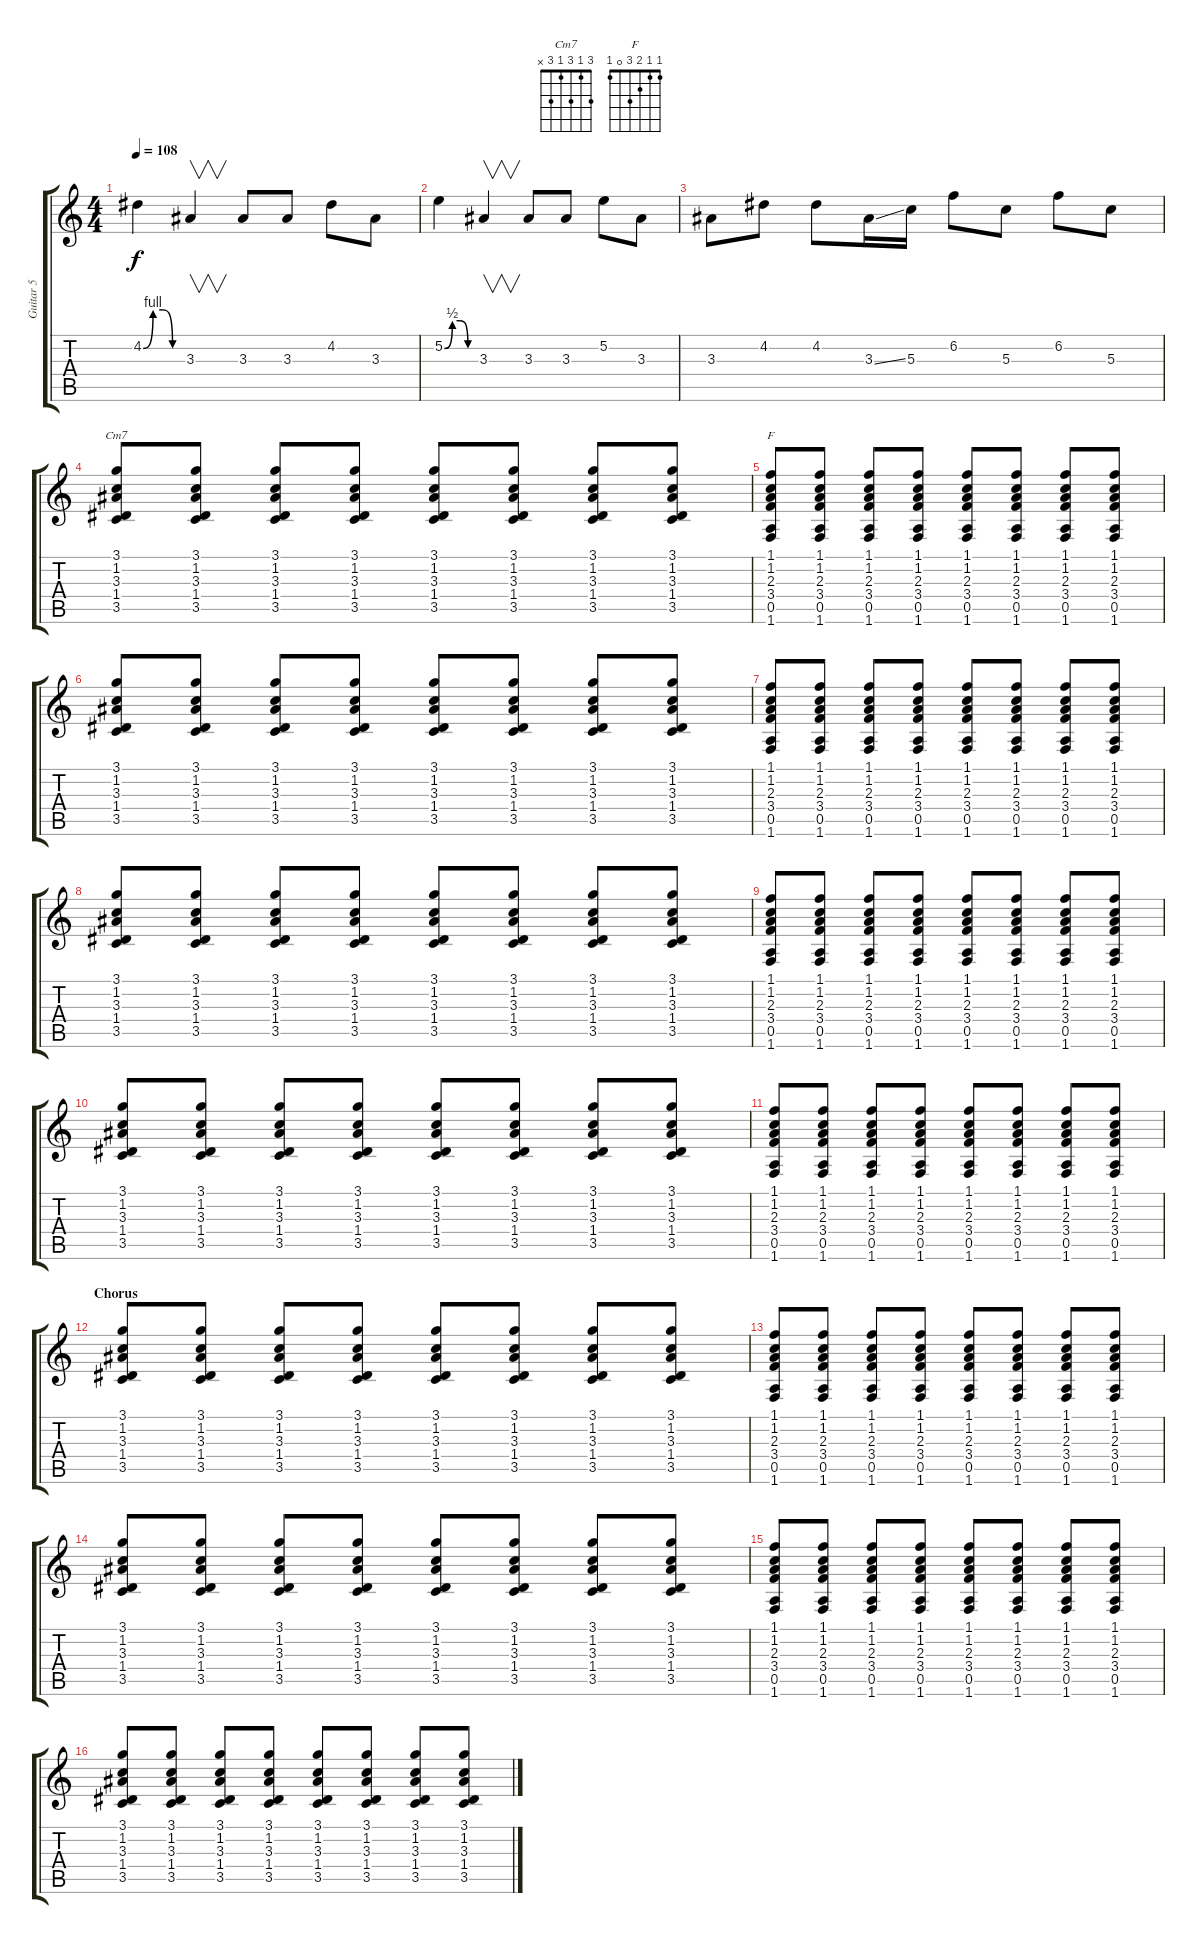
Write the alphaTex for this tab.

\track ("Guitar 5" "Guitar 5") {instrument distortionguitar}
\staff {score tabs}
\tuning (E4 B3 G3 D3 A2 E2) {hide}
\chord ("Cm7" 3 1 3 1 3 x)
\chord ("F" 1 1 2 3 0 1)
\ts (4 4)
\tempo 108
\clef g2
\ks c
4.2{be (custom 0 0 15 4 30 4 45 0 60 0)}.4{dy f} 3.3.4{v} 3.3.8 3.3.8 4.2.8 3.3.8 |
5.2{be (custom 0 0 15 2 30 2 45 0 60 0)}.4 3.3.4{v} 3.3.8 3.3.8 5.2.8 3.3.8 |
3.3.8 4.2.8 4.2.8 3.3{ss}.16 5.3.16 6.2.8 5.3.8 6.2.8 5.3.8 |
(3.1 1.2 3.3 1.4 3.5).8{ch "Cm7"} (3.1 1.2 3.3 1.4 3.5).8 (3.1 1.2 3.3 1.4 3.5).8 (3.1 1.2 3.3 1.4 3.5).8 (3.1 1.2 3.3 1.4 3.5).8 (3.1 1.2 3.3 1.4 3.5).8 (3.1 1.2 3.3 1.4 3.5).8 (3.1 1.2 3.3 1.4 3.5).8 |
(1.1 1.2 2.3 3.4 0.5 1.6).8{ch "F"} (1.1 1.2 2.3 3.4 0.5 1.6).8 (1.1 1.2 2.3 3.4 0.5 1.6).8 (1.1 1.2 2.3 3.4 0.5 1.6).8 (1.1 1.2 2.3 3.4 0.5 1.6).8 (1.1 1.2 2.3 3.4 0.5 1.6).8 (1.1 1.2 2.3 3.4 0.5 1.6).8 (1.1 1.2 2.3 3.4 0.5 1.6).8 |
(3.1 1.2 3.3 1.4 3.5).8 (3.1 1.2 3.3 1.4 3.5).8 (3.1 1.2 3.3 1.4 3.5).8 (3.1 1.2 3.3 1.4 3.5).8 (3.1 1.2 3.3 1.4 3.5).8 (3.1 1.2 3.3 1.4 3.5).8 (3.1 1.2 3.3 1.4 3.5).8 (3.1 1.2 3.3 1.4 3.5).8 |
(1.1 1.2 2.3 3.4 0.5 1.6).8 (1.1 1.2 2.3 3.4 0.5 1.6).8 (1.1 1.2 2.3 3.4 0.5 1.6).8 (1.1 1.2 2.3 3.4 0.5 1.6).8 (1.1 1.2 2.3 3.4 0.5 1.6).8 (1.1 1.2 2.3 3.4 0.5 1.6).8 (1.1 1.2 2.3 3.4 0.5 1.6).8 (1.1 1.2 2.3 3.4 0.5 1.6).8 |
(3.1 1.2 3.3 1.4 3.5).8 (3.1 1.2 3.3 1.4 3.5).8 (3.1 1.2 3.3 1.4 3.5).8 (3.1 1.2 3.3 1.4 3.5).8 (3.1 1.2 3.3 1.4 3.5).8 (3.1 1.2 3.3 1.4 3.5).8 (3.1 1.2 3.3 1.4 3.5).8 (3.1 1.2 3.3 1.4 3.5).8 |
(1.1 1.2 2.3 3.4 0.5 1.6).8 (1.1 1.2 2.3 3.4 0.5 1.6).8 (1.1 1.2 2.3 3.4 0.5 1.6).8 (1.1 1.2 2.3 3.4 0.5 1.6).8 (1.1 1.2 2.3 3.4 0.5 1.6).8 (1.1 1.2 2.3 3.4 0.5 1.6).8 (1.1 1.2 2.3 3.4 0.5 1.6).8 (1.1 1.2 2.3 3.4 0.5 1.6).8 |
(3.1 1.2 3.3 1.4 3.5).8 (3.1 1.2 3.3 1.4 3.5).8 (3.1 1.2 3.3 1.4 3.5).8 (3.1 1.2 3.3 1.4 3.5).8 (3.1 1.2 3.3 1.4 3.5).8 (3.1 1.2 3.3 1.4 3.5).8 (3.1 1.2 3.3 1.4 3.5).8 (3.1 1.2 3.3 1.4 3.5).8 |
(1.1 1.2 2.3 3.4 0.5 1.6).8 (1.1 1.2 2.3 3.4 0.5 1.6).8 (1.1 1.2 2.3 3.4 0.5 1.6).8 (1.1 1.2 2.3 3.4 0.5 1.6).8 (1.1 1.2 2.3 3.4 0.5 1.6).8 (1.1 1.2 2.3 3.4 0.5 1.6).8 (1.1 1.2 2.3 3.4 0.5 1.6).8 (1.1 1.2 2.3 3.4 0.5 1.6).8 |
\section ("" "Chorus")
(3.1 1.2 3.3 1.4 3.5).8 (3.1 1.2 3.3 1.4 3.5).8 (3.1 1.2 3.3 1.4 3.5).8 (3.1 1.2 3.3 1.4 3.5).8 (3.1 1.2 3.3 1.4 3.5).8 (3.1 1.2 3.3 1.4 3.5).8 (3.1 1.2 3.3 1.4 3.5).8 (3.1 1.2 3.3 1.4 3.5).8 |
(1.1 1.2 2.3 3.4 0.5 1.6).8 (1.1 1.2 2.3 3.4 0.5 1.6).8 (1.1 1.2 2.3 3.4 0.5 1.6).8 (1.1 1.2 2.3 3.4 0.5 1.6).8 (1.1 1.2 2.3 3.4 0.5 1.6).8 (1.1 1.2 2.3 3.4 0.5 1.6).8 (1.1 1.2 2.3 3.4 0.5 1.6).8 (1.1 1.2 2.3 3.4 0.5 1.6).8 |
(3.1 1.2 3.3 1.4 3.5).8 (3.1 1.2 3.3 1.4 3.5).8 (3.1 1.2 3.3 1.4 3.5).8 (3.1 1.2 3.3 1.4 3.5).8 (3.1 1.2 3.3 1.4 3.5).8 (3.1 1.2 3.3 1.4 3.5).8 (3.1 1.2 3.3 1.4 3.5).8 (3.1 1.2 3.3 1.4 3.5).8 |
(1.1 1.2 2.3 3.4 0.5 1.6).8 (1.1 1.2 2.3 3.4 0.5 1.6).8 (1.1 1.2 2.3 3.4 0.5 1.6).8 (1.1 1.2 2.3 3.4 0.5 1.6).8 (1.1 1.2 2.3 3.4 0.5 1.6).8 (1.1 1.2 2.3 3.4 0.5 1.6).8 (1.1 1.2 2.3 3.4 0.5 1.6).8 (1.1 1.2 2.3 3.4 0.5 1.6).8 |
(3.1 1.2 3.3 1.4 3.5).8 (3.1 1.2 3.3 1.4 3.5).8 (3.1 1.2 3.3 1.4 3.5).8 (3.1 1.2 3.3 1.4 3.5).8 (3.1 1.2 3.3 1.4 3.5).8 (3.1 1.2 3.3 1.4 3.5).8 (3.1 1.2 3.3 1.4 3.5).8 (3.1 1.2 3.3 1.4 3.5).8
